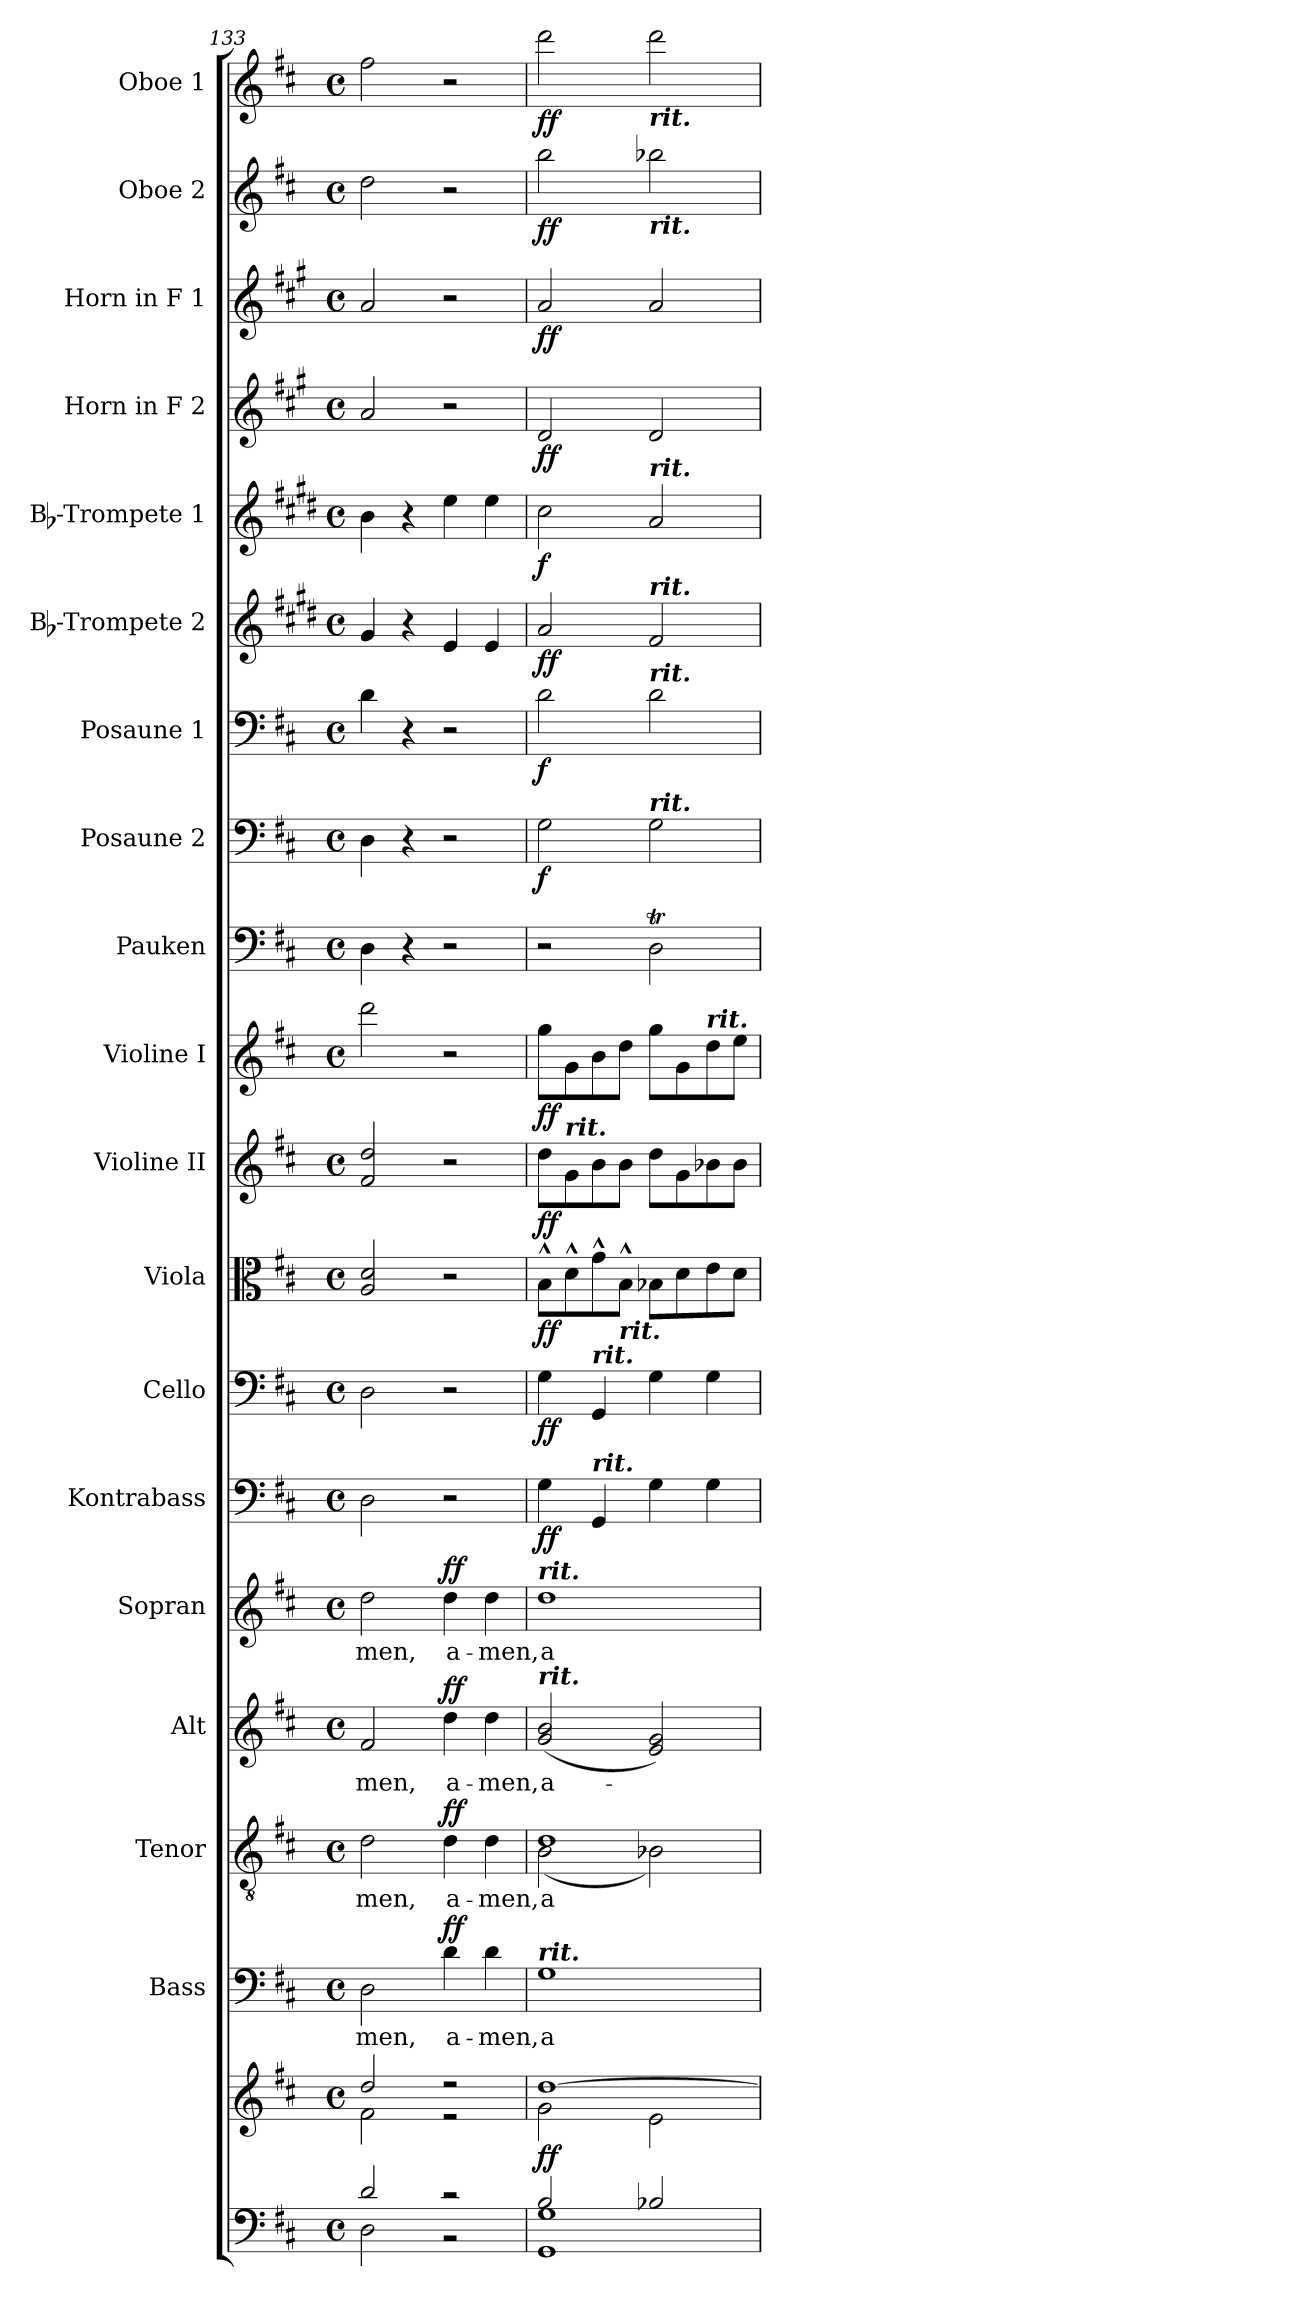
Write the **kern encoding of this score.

**kern	**kern	**dynam	**kern	**text	**dynam	**kern	**text	**dynam	**kern	**text	**dynam	**kern	**text	**dynam	**kern	**dynam	**kern	**dynam	**kern	**dynam	**kern	**dynam	**kern	**dynam	**kern	**kern	**dynam	**kern	**dynam	**kern	**dynam	**kern	**dynam	**kern	**dynam	**kern	**dynam	**kern	**dynam	**kern	**dynam
*part19	*part19	*part19	*part18	*part18	*part18	*part17	*part17	*part17	*part16	*part16	*part16	*part15	*part15	*part15	*part14	*part14	*part13	*part13	*part12	*part12	*part11	*part11	*part10	*part10	*part9	*part8	*part8	*part7	*part7	*part6	*part6	*part5	*part5	*part4	*part4	*part3	*part3	*part2	*part2	*part1	*part1
*staff20	*staff19	*staff19/20	*staff18	*staff18	*staff18	*staff17	*staff17	*staff17	*staff16	*staff16	*staff16	*staff15	*staff15	*staff15	*staff14	*staff14	*staff13	*staff13	*staff12	*staff12	*staff11	*staff11	*staff10	*staff10	*staff9	*staff8	*staff8	*staff7	*staff7	*staff6	*staff6	*staff5	*staff5	*staff4	*staff4	*staff3	*staff3	*staff2	*staff2	*staff1	*staff1
*	*	*	*I"Bass	*	*	*I"Tenor	*	*	*I"Alt	*	*	*I"Sopran	*	*	*I"Kontrabass	*	*I"Cello	*	*I"Viola	*	*I"Violine II	*	*I"Violine I	*	*I"Pauken	*I"Posaune 2	*	*I"Posaune 1	*	*I"Bb-Trompete 2	*	*I"Bb-Trompete 1	*	*I"Horn in F 2	*	*I"Horn in F 1	*	*I"Oboe 2	*	*I"Oboe 1	*
*	*	*	*I'B.	*	*	*I'T.	*	*	*I'A.	*	*	*I'S.	*	*	*I'Kb.	*	*	*	*I'Vla.	*	*I'Vl. II	*	*I'Vl. I	*	*I'Pk.	*I'Pos. 2	*	*I'Pos. 1	*	*I'Bb Trp. 2	*	*I'Bb Trp. 1	*	*	*	*	*	*I'Ob. 2	*	*I'Ob. 1	*
*clefF4	*clefG2	*	*clefF4	*	*	*clefGv2	*	*	*clefG2	*	*	*clefG2	*	*	*clefF4	*	*clefF4	*	*clefC3	*	*clefG2	*	*clefG2	*	*clefF4	*clefF4	*	*clefF4	*	*clefG2	*	*clefG2	*	*clefG2	*	*clefG2	*	*clefG2	*	*clefG2	*
*	*	*	*	*	*	*	*	*	*	*	*	*	*	*	*ITrd7c12	*	*	*	*	*	*	*	*	*	*	*	*	*	*	*ITrd1c2	*	*ITrd1c2	*	*ITrd4c7	*	*ITrd4c7	*	*	*	*	*
*k[f#c#]	*k[f#c#]	*	*k[f#c#]	*	*	*k[f#c#]	*	*	*k[f#c#]	*	*	*k[f#c#]	*	*	*k[f#c#]	*	*k[f#c#]	*	*k[f#c#]	*	*k[f#c#]	*	*k[f#c#]	*	*k[f#c#]	*k[f#c#]	*	*k[f#c#]	*	*k[f#c#]	*	*k[f#c#]	*	*k[f#c#]	*	*k[f#c#]	*	*k[f#c#]	*	*k[f#c#]	*
*D:	*D:	*	*D:	*	*	*D:	*	*	*D:	*	*	*D:	*	*	*D:	*	*D:	*	*D:	*	*D:	*	*D:	*	*D:	*D:	*	*D:	*	*D:	*	*D:	*	*D:	*	*D:	*	*D:	*	*D:	*
*M4/4	*M4/4	*	*M4/4	*	*	*M4/4	*	*	*M4/4	*	*	*M4/4	*	*	*M4/4	*	*M4/4	*	*M4/4	*	*M4/4	*	*M4/4	*	*M4/4	*M4/4	*	*M4/4	*	*M4/4	*	*M4/4	*	*M4/4	*	*M4/4	*	*M4/4	*	*M4/4	*
*met(c)	*met(c)	*	*met(c)	*	*	*met(c)	*	*	*met(c)	*	*	*met(c)	*	*	*met(c)	*	*met(c)	*	*met(c)	*	*met(c)	*	*met(c)	*	*met(c)	*met(c)	*	*met(c)	*	*met(c)	*	*met(c)	*	*met(c)	*	*met(c)	*	*met(c)	*	*met(c)	*
=133	=133	=133	=133	=133	=133	=133	=133	=133	=133	=133	=133	=133	=133	=133	=133	=133	=133	=133	=133	=133	=133	=133	=133	=133	=133	=133	=133	=133	=133	=133	=133	=133	=133	=133	=133	=133	=133	=133	=133	=133	=133
*^	*^	*	*	*	*	*	*	*	*	*	*	*	*	*	*	*	*	*	*	*	*	*	*	*	*	*	*	*	*	*	*	*	*	*	*	*	*	*	*	*	*
!	!	!	!	!	!	!LO:LY:b	!	!	!LO:LY:b	!	!	!LO:LY:b	!	!	!LO:LY:b	!	!	!	!	!	!	!	!	!	!	!	!	!	!	!	!	!	!	!	!	!	!	!	!	!	!	!	!
2d/	2D\	2dd/	2f#\	.	2D\	-men,	.	2d\	-men,	.	2f#/	-men,	.	2dd\	-men,	.	2DD\	.	2D\	.	2A/ 2d/	.	2f#/ 2dd/	.	2ddd\	.	4D\	4D\	.	4d\	.	4f#/	.	4a\	.	2d/	.	2d/	.	2dd\	.	2ff#\	.
.	.	.	.	.	.	.	.	.	.	.	.	.	.	.	.	.	.	.	.	.	.	.	.	.	.	.	4r	4r	.	4r	.	4r	.	4r	.	.	.	.	.	.	.	.	.
!	!	!	!	!	!	!LO:LY:b	!LO:DY:a	!	!LO:LY:b	!LO:DY:a	!	!LO:LY:b	!LO:DY:a	!	!LO:LY:b	!LO:DY:a	!	!	!	!	!	!	!	!	!	!	!	!	!	!	!	!	!	!	!	!	!	!	!	!	!	!	!
2r	2r	2r	2r	.	4d\	a-	ff	4d\	a-	ff	4dd\	a-	ff	4dd\	a-	ff	2r	.	2r	.	2r	.	2r	.	2r	.	2r	2r	.	2r	.	4d/	.	4dd\	.	2r	.	2r	.	2r	.	2r	.
!	!	!	!	!	!	!LO:LY:b	!	!	!LO:LY:b	!	!	!LO:LY:b	!	!	!LO:LY:b	!	!	!	!	!	!	!	!	!	!	!	!	!	!	!	!	!	!	!	!	!	!	!	!	!	!	!	!
.	.	.	.	.	4d\	-men,	.	4d\	-men,	.	4dd\	-men,	.	4dd\	-men,	.	.	.	.	.	.	.	.	.	.	.	.	.	.	.	.	4d/	.	4dd\	.	.	.	.	.	.	.	.	.
=134	=134	=134	=134	=134	=134	=134	=134	=134	=134	=134	=134	=134	=134	=134	=134	=134	=134	=134	=134	=134	=134	=134	=134	=134	=134	=134	=134	=134	=134	=134	=134	=134	=134	=134	=134	=134	=134	=134	=134	=134	=134	=134	=134
!	!	!	!	!	!	!	!	!	!	!	!	!	!	!LO:TX:a:Bi:t=rit.	!	!	!	!	!	!	!	!	!	!	!	!	!	!	!	!	!	!	!	!	!	!	!	!	!	!	!	!	!
!	!	!	!	!	!	!	!	!	!	!	!LO:TX:a:Bi:t=rit.	!	!	!	!	!	!	!	!	!	!	!	!	!	!	!	!	!	!	!	!	!	!	!	!	!	!	!	!	!	!	!	!
!	!	!	!	!	!	!	!	!LO:TX:a:Bi:t=rit.	!	!	!	!	!	!	!	!	!	!	!	!	!	!	!	!	!	!	!	!	!	!	!	!	!	!	!	!	!	!	!	!	!	!	!
!	!	!	!	!	!LO:TX:a:Bi:t=rit.	!	!	!	!	!	!	!	!	!	!	!	!	!	!	!	!	!	!	!	!	!	!	!	!	!	!	!	!	!	!	!	!	!	!	!	!	!	!
!	!	!	!	!LO:DY:b	!	!LO:LY:b	!	!	!LO:LY:b	!	!	!LO:LY:b	!	!	!LO:LY:b	!	!	!LO:DY:b	!	!LO:DY:b	!	!LO:DY:b	!	!LO:DY:b	!	!LO:DY:b	!	!	!LO:DY:b	!	!LO:DY:b	!	!LO:DY:b	!	!LO:DY:b	!	!LO:DY:b	!	!LO:DY:b	!	!LO:DY:b	!	!LO:DY:b
*	*	*	*	*	*	*	*	*^	*	*	*	*	*	*	*	*	*	*	*	*	*	*	*	*	*	*	*	*	*	*	*	*	*	*	*	*	*	*	*	*	*	*	*
2B/	1GG 1G	[>1dd	2g\	ff	1G	a-	.	1d	(<2B\	a-	.	(<2g/ 2b/	a-	.	1dd	a-	.	4GG\	ff	4G\	ff	8B^^>\L	ff	8dd\L	ff	8gg\L	ff	2r	2G\	f	2d\	f	2g/	ff	2b\	f	2G/	ff	2d/	ff	2bb\	ff	2ddd\	ff
!	!	!	!	!	!	!	!	!	!	!	!	!	!	!	!	!	!	!	!	!	!	!	!	!LO:TX:a:Bi:t=rit.	!	!	!	!	!	!	!	!	!	!	!	!	!	!	!	!	!	!	!	!
.	.	.	.	.	.	.	.	.	.	.	.	.	.	.	.	.	.	.	.	.	.	8d^^>\	.	8g\	.	8g\	.	.	.	.	.	.	.	.	.	.	.	.	.	.	.	.	.	.
!	!	!	!	!	!	!	!	!	!	!	!	!	!	!	!	!	!	!	!	!LO:TX:a:Bi:t=rit.	!	!	!	!	!	!	!	!	!	!	!	!	!	!	!	!	!	!	!	!	!	!	!	!
!	!	!	!	!	!	!	!	!	!	!	!	!	!	!	!	!	!	!LO:TX:a:Bi:t=rit.	!	!	!	!	!	!	!	!	!	!	!	!	!	!	!	!	!	!	!	!	!	!	!	!	!	!
.	.	.	.	.	.	.	.	.	.	.	.	.	.	.	.	.	.	4GGG/	.	4GG/	.	8g^^>\	.	8b\	.	8b\	.	.	.	.	.	.	.	.	.	.	.	.	.	.	.	.	.	.
!	!	!	!	!	!	!	!	!	!	!	!	!	!	!	!	!	!	!	!	!	!	!LO:TX:b:Bi:t=rit.	!	!	!	!	!	!	!	!	!	!	!	!	!	!	!	!	!	!	!	!	!	!
.	.	.	.	.	.	.	.	.	.	.	.	.	.	.	.	.	.	.	.	.	.	8B^^>\J	.	8b\J	.	8dd\J	.	.	.	.	.	.	.	.	.	.	.	.	.	.	.	.	.	.
!	!	!	!	!	!	!	!	!	!	!	!	!	!	!	!	!	!	!	!	!	!	!	!	!	!	!	!	!	!	!	!	!	!	!	!	!	!	!	!	!	!	!	!LO:TX:b:Bi:t=rit.	!
!	!	!	!	!	!	!	!	!	!	!	!	!	!	!	!	!	!	!	!	!	!	!	!	!	!	!	!	!	!	!	!	!	!	!	!	!	!	!	!	!	!LO:TX:b:Bi:t=rit.	!	!	!
!	!	!	!	!	!	!	!	!	!	!	!	!	!	!	!	!	!	!	!	!	!	!	!	!	!	!	!	!	!	!	!	!	!	!	!LO:TX:a:Bi:t=rit.	!	!	!	!	!	!	!	!	!
!	!	!	!	!	!	!	!	!	!	!	!	!	!	!	!	!	!	!	!	!	!	!	!	!	!	!	!	!	!	!	!	!	!LO:TX:a:Bi:t=rit.	!	!	!	!	!	!	!	!	!	!	!
!	!	!	!	!	!	!	!	!	!	!	!	!	!	!	!	!	!	!	!	!	!	!	!	!	!	!	!	!	!	!	!LO:TX:a:Bi:t=rit.	!	!	!	!	!	!	!	!	!	!	!	!	!
!	!	!	!	!	!	!	!	!	!	!	!	!	!	!	!	!	!	!	!	!	!	!	!	!	!	!	!	!	!LO:TX:a:Bi:t=rit.	!	!	!	!	!	!	!	!	!	!	!	!	!	!	!
2B-X/	.	.	2e\	.	.	.	.	.	2B-X\)	.	.	2e/ 2g/)	.	.	.	.	.	4GG\	.	4G\	.	8B-X\L	.	8dd\L	.	8gg\L	.	2DT\	2G\	.	2d\	.	2e/	.	2g/	.	2G/	.	2d/	.	2bb-X\	.	2ddd\	.
.	.	.	.	.	.	.	.	.	.	.	.	.	.	.	.	.	.	.	.	.	.	8d\	.	8g\	.	8g\	.	.	.	.	.	.	.	.	.	.	.	.	.	.	.	.	.	.
!	!	!	!	!	!	!	!	!	!	!	!	!	!	!	!	!	!	!	!	!	!	!	!	!	!	!LO:TX:a:Bi:t=rit.	!	!	!	!	!	!	!	!	!	!	!	!	!	!	!	!	!	!
.	.	.	.	.	.	.	.	.	.	.	.	.	.	.	.	.	.	4GG\	.	4G\	.	8e\	.	8b-X\	.	8dd\	.	.	.	.	.	.	.	.	.	.	.	.	.	.	.	.	.	.
.	.	.	.	.	.	.	.	.	.	.	.	.	.	.	.	.	.	.	.	.	.	8d\J	.	8b-\J	.	8ee\J	.	.	.	.	.	.	.	.	.	.	.	.	.	.	.	.	.	.
*v	*v	*	*	*	*	*	*	*v	*v	*	*	*	*	*	*	*	*	*	*	*	*	*	*	*	*	*	*	*	*	*	*	*	*	*	*	*	*	*	*	*	*	*	*	*
*	*v	*v	*	*	*	*	*	*	*	*	*	*	*	*	*	*	*	*	*	*	*	*	*	*	*	*	*	*	*	*	*	*	*	*	*	*	*	*	*	*	*	*
=	=	=	=	=	=	=	=	=	=	=	=	=	=	=	=	=	=	=	=	=	=	=	=	=	=	=	=	=	=	=	=	=	=	=	=	=	=	=	=	=	=
*-	*-	*-	*-	*-	*-	*-	*-	*-	*-	*-	*-	*-	*-	*-	*-	*-	*-	*-	*-	*-	*-	*-	*-	*-	*-	*-	*-	*-	*-	*-	*-	*-	*-	*-	*-	*-	*-	*-	*-	*-	*-
